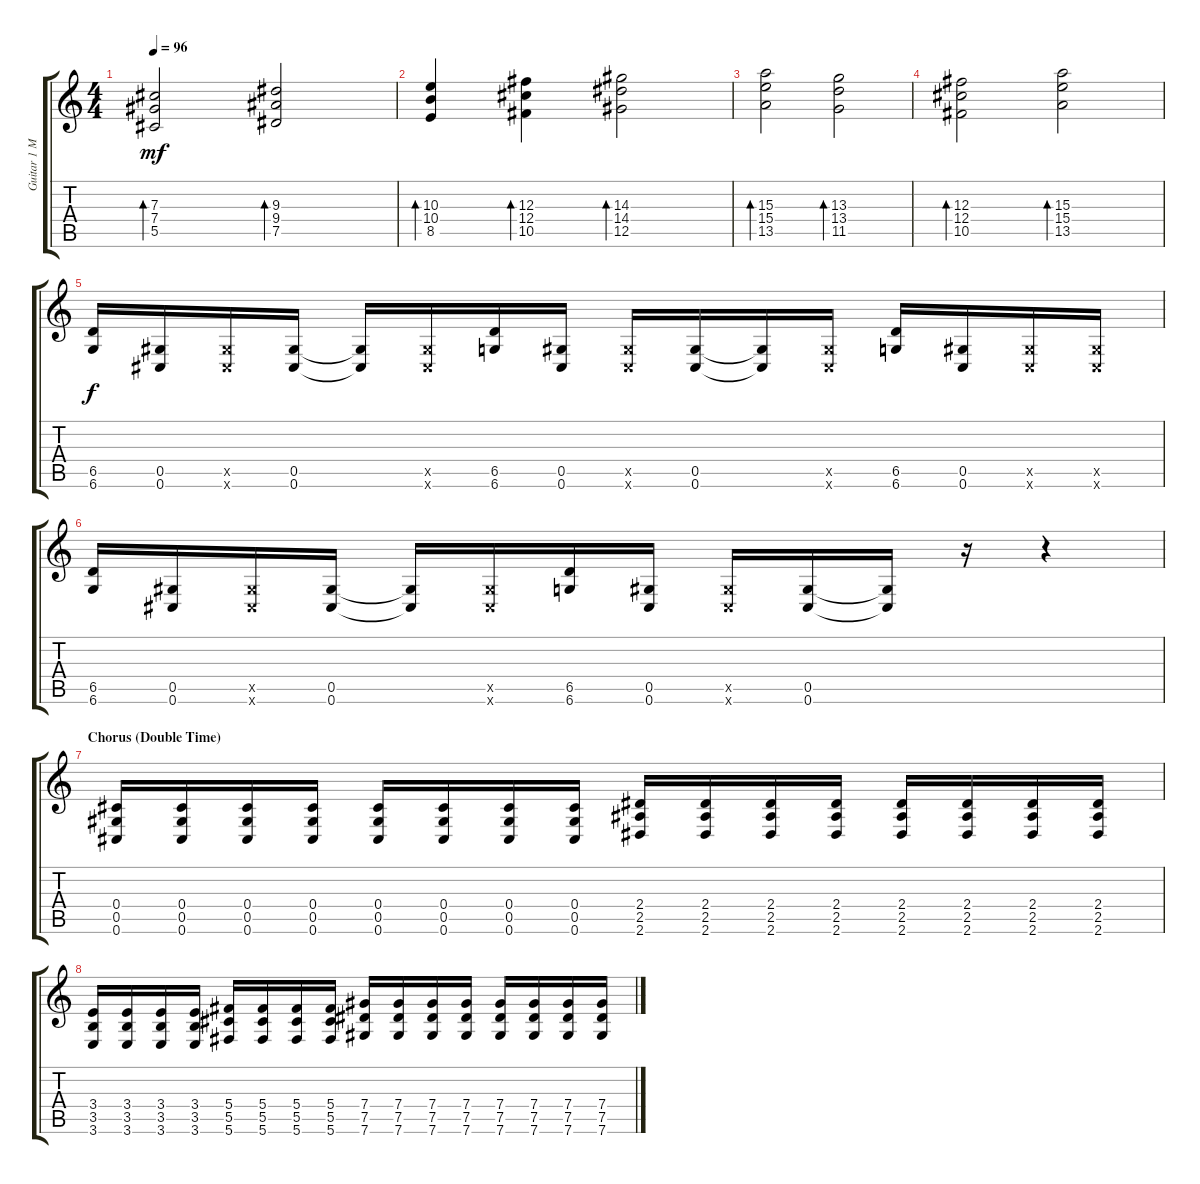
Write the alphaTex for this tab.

\track ("Guitar 1 Mattias \"IA\" Eklundh" "Guitar 1 M") {instrument distortionguitar}
\staff {score tabs}
\tuning (Eb4 Bb3 Gb3 Db3 Ab2 Db2) {hide}
\ts (4 4)
\tempo 96
\clef g2
\ks c
(7.3 7.4 5.5).2{bd 60 dy mf} (9.3 9.4 7.5).2{bd 60} |
(10.3 10.4 8.5).4{bd 60} (12.3 12.4 10.5).4{bd 60} (14.3 14.4 12.5).2{bd 60} |
(15.3 15.4 13.5).2{bd 60} (13.3 13.4 11.5).2{bd 60} |
(12.3 12.4 10.5).2{bd 60} (15.3 15.4 13.5).2{bd 60} |
(6.5 6.6).16{dy f} (0.5 0.6).16 (0.5{x} 0.6{x}).16 (0.5 0.6).16 (0.5{t} 0.6{t}).16 (0.5{x} 0.6{x}).16 (6.5 6.6).16 (0.5 0.6).16 (0.5{x} 0.6{x}).16 (0.5 0.6).16 (0.5{t} 0.6{t}).16 (0.5{x} 0.6{x}).16 (6.5 6.6).16 (0.5 0.6).16 (0.5{x} 0.6{x}).16 (0.5{x} 0.6{x}).16 |
(6.5 6.6).16 (0.5 0.6).16 (0.5{x} 0.6{x}).16 (0.5 0.6).16 (0.5{t} 0.6{t}).16 (0.5{x} 0.6{x}).16 (6.5 6.6).16 (0.5 0.6).16 (0.5{x} 0.6{x}).16 (0.5 0.6).16 (0.5{t} 0.6{t}).16 r.16 r.4 |
\section ("" "Chorus (Double Time)")
(0.4 0.5 0.6).16 (0.4 0.5 0.6).16 (0.4 0.5 0.6).16 (0.4 0.5 0.6).16 (0.4 0.5 0.6).16 (0.4 0.5 0.6).16 (0.4 0.5 0.6).16 (0.4 0.5 0.6).16 (2.4 2.5 2.6).16 (2.4 2.5 2.6).16 (2.4 2.5 2.6).16 (2.4 2.5 2.6).16 (2.4 2.5 2.6).16 (2.4 2.5 2.6).16 (2.4 2.5 2.6).16 (2.4 2.5 2.6).16 |
(3.4 3.5 3.6).16 (3.4 3.5 3.6).16 (3.4 3.5 3.6).16 (3.4 3.5 3.6).16 (5.4 5.5 5.6).16 (5.4 5.5 5.6).16 (5.4 5.5 5.6).16 (5.4 5.5 5.6).16 (7.4 7.5 7.6).16 (7.4 7.5 7.6).16 (7.4 7.5 7.6).16 (7.4 7.5 7.6).16 (7.4 7.5 7.6).16 (7.4 7.5 7.6).16 (7.4 7.5 7.6).16 (7.4 7.5 7.6).16
